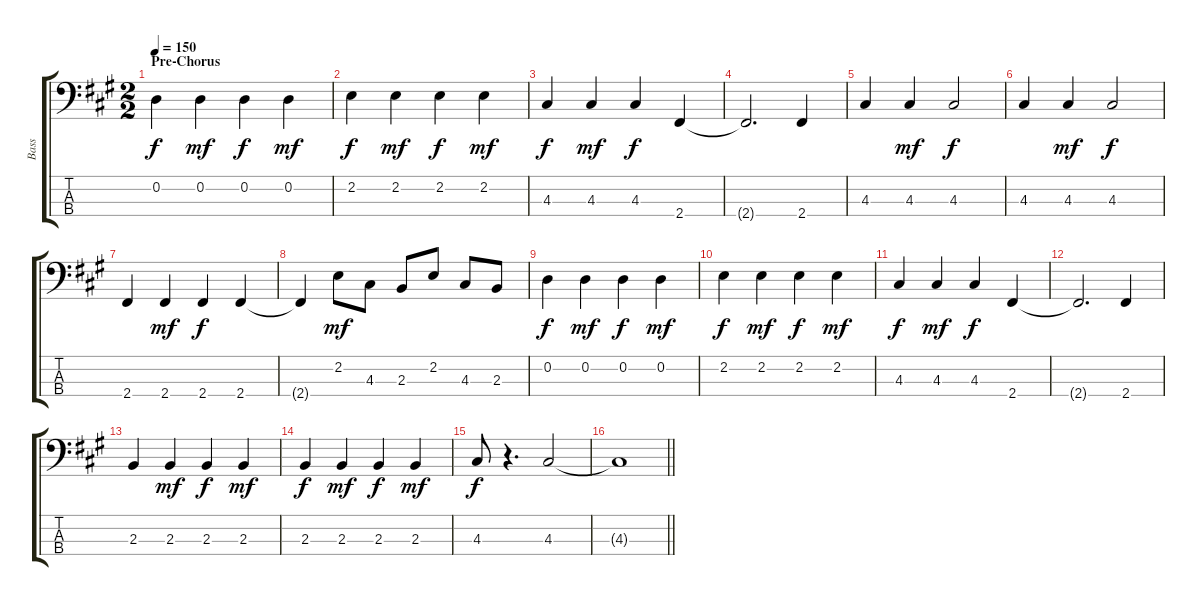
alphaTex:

\track ("Bass" "Bass") {instrument electricbassfinger}
\staff {score tabs}
\tuning (G2 D2 A1 E1) {hide}
\ts (2 2)
\section ("" "Pre-Chorus")
\tempo 150
\clef f4
\ks a
0.2.4{dy f} 0.2.4{dy mf} 0.2.4{dy f} 0.2.4{dy mf} |
2.2.4{dy f} 2.2.4{dy mf} 2.2.4{dy f} 2.2.4{dy mf} |
4.3.4{dy f} 4.3.4{dy mf} 4.3.4{dy f} 2.4.4 |
2.4{t}.2{d} 2.4.4 |
4.3.4 4.3.4{dy mf} 4.3.2{dy f} |
4.3.4 4.3.4{dy mf} 4.3.2{dy f} |
2.4.4 2.4.4{dy mf} 2.4.4{dy f} 2.4.4 |
2.4{t}.4 2.2.8{dy mf} 4.3.8 2.3.8 2.2.8 4.3.8 2.3.8 |
0.2.4{dy f} 0.2.4{dy mf} 0.2.4{dy f} 0.2.4{dy mf} |
2.2.4{dy f} 2.2.4{dy mf} 2.2.4{dy f} 2.2.4{dy mf} |
4.3.4{dy f} 4.3.4{dy mf} 4.3.4{dy f} 2.4.4 |
2.4{t}.2{d} 2.4.4 |
2.3.4 2.3.4{dy mf} 2.3.4{dy f} 2.3.4{dy mf} |
2.3.4{dy f} 2.3.4{dy mf} 2.3.4{dy f} 2.3.4{dy mf} |
4.3.8{dy f} r.4{d} 4.3.2 |
\barLineRight lightlight
4.3{t}.1
